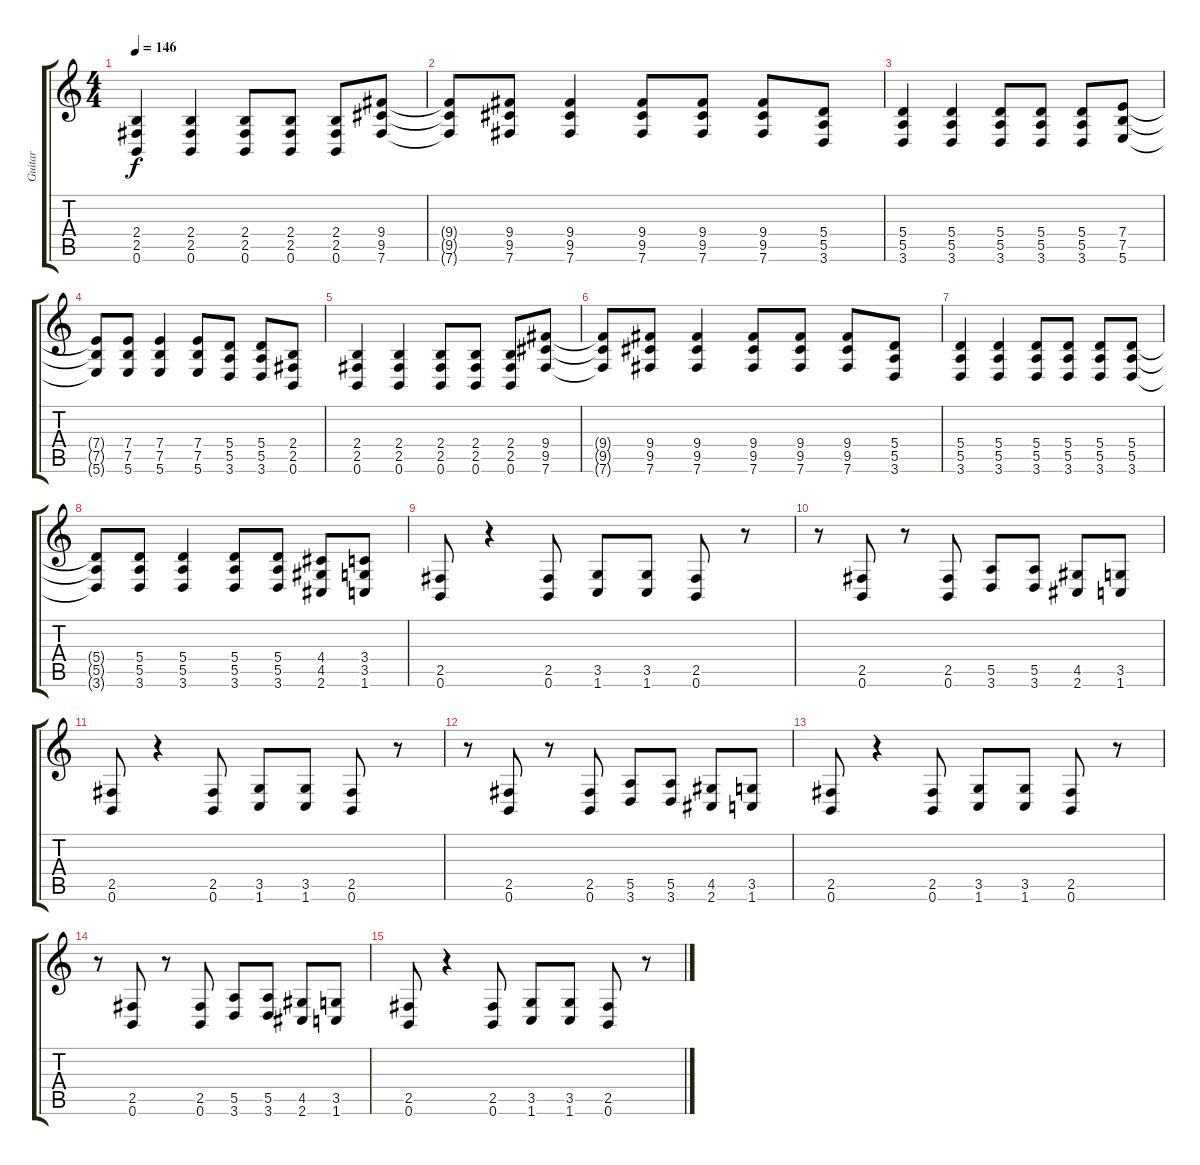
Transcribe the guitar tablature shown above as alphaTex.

\track ("Guitar" "Guitar") {instrument distortionguitar}
\staff {score tabs}
\tuning (B3 Gb3 D3 A2 E2 B1) {hide}
\ts (4 4)
\tempo 146
\clef g2
\ks c
(2.4 2.5 0.6).4{dy f} (2.4 2.5 0.6).4 (2.4 2.5 0.6).8 (2.4 2.5 0.6).8 (2.4 2.5 0.6).8 (9.4 9.5 7.6).8 |
(9.4{t} 9.5{t} 7.6{t}).8 (9.4 9.5 7.6).8 (9.4 9.5 7.6).4 (9.4 9.5 7.6).8 (9.4 9.5 7.6).8 (9.4 9.5 7.6).8 (5.4 5.5 3.6).8 |
(5.4 5.5 3.6).4 (5.4 5.5 3.6).4 (5.4 5.5 3.6).8 (5.4 5.5 3.6).8 (5.4 5.5 3.6).8 (7.4 7.5 5.6).8 |
(7.4{t} 7.5{t} 5.6{t}).8 (7.4 7.5 5.6).8 (7.4 7.5 5.6).4 (7.4 7.5 5.6).8 (5.4 5.5 3.6).8 (5.4 5.5 3.6).8 (2.4 2.5 0.6).8 |
(2.4 2.5 0.6).4 (2.4 2.5 0.6).4 (2.4 2.5 0.6).8 (2.4 2.5 0.6).8 (2.4 2.5 0.6).8 (9.4 9.5 7.6).8 |
(9.4{t} 9.5{t} 7.6{t}).8 (9.4 9.5 7.6).8 (9.4 9.5 7.6).4 (9.4 9.5 7.6).8 (9.4 9.5 7.6).8 (9.4 9.5 7.6).8 (5.4 5.5 3.6).8 |
(5.4 5.5 3.6).4 (5.4 5.5 3.6).4 (5.4 5.5 3.6).8 (5.4 5.5 3.6).8 (5.4 5.5 3.6).8 (5.4 5.5 3.6).8 |
(5.4{t} 5.5{t} 3.6{t}).8 (5.4 5.5 3.6).8 (5.4 5.5 3.6).4 (5.4 5.5 3.6).8 (5.4 5.5 3.6).8 (4.4 4.5 2.6).8 (3.4 3.5 1.6).8 |
(2.5 0.6).8 r.4 (2.5 0.6).8 (3.5 1.6).8 (3.5 1.6).8 (2.5 0.6).8 r.8 |
r.8 (2.5 0.6).8 r.8 (2.5 0.6).8 (5.5 3.6).8 (5.5 3.6).8 (4.5 2.6).8 (3.5 1.6).8 |
(2.5 0.6).8 r.4 (2.5 0.6).8 (3.5 1.6).8 (3.5 1.6).8 (2.5 0.6).8 r.8 |
r.8 (2.5 0.6).8 r.8 (2.5 0.6).8 (5.5 3.6).8 (5.5 3.6).8 (4.5 2.6).8 (3.5 1.6).8 |
(2.5 0.6).8 r.4 (2.5 0.6).8 (3.5 1.6).8 (3.5 1.6).8 (2.5 0.6).8 r.8 |
r.8 (2.5 0.6).8 r.8 (2.5 0.6).8 (5.5 3.6).8 (5.5 3.6).8 (4.5 2.6).8 (3.5 1.6).8 |
(2.5 0.6).8 r.4 (2.5 0.6).8 (3.5 1.6).8 (3.5 1.6).8 (2.5 0.6).8 r.8
